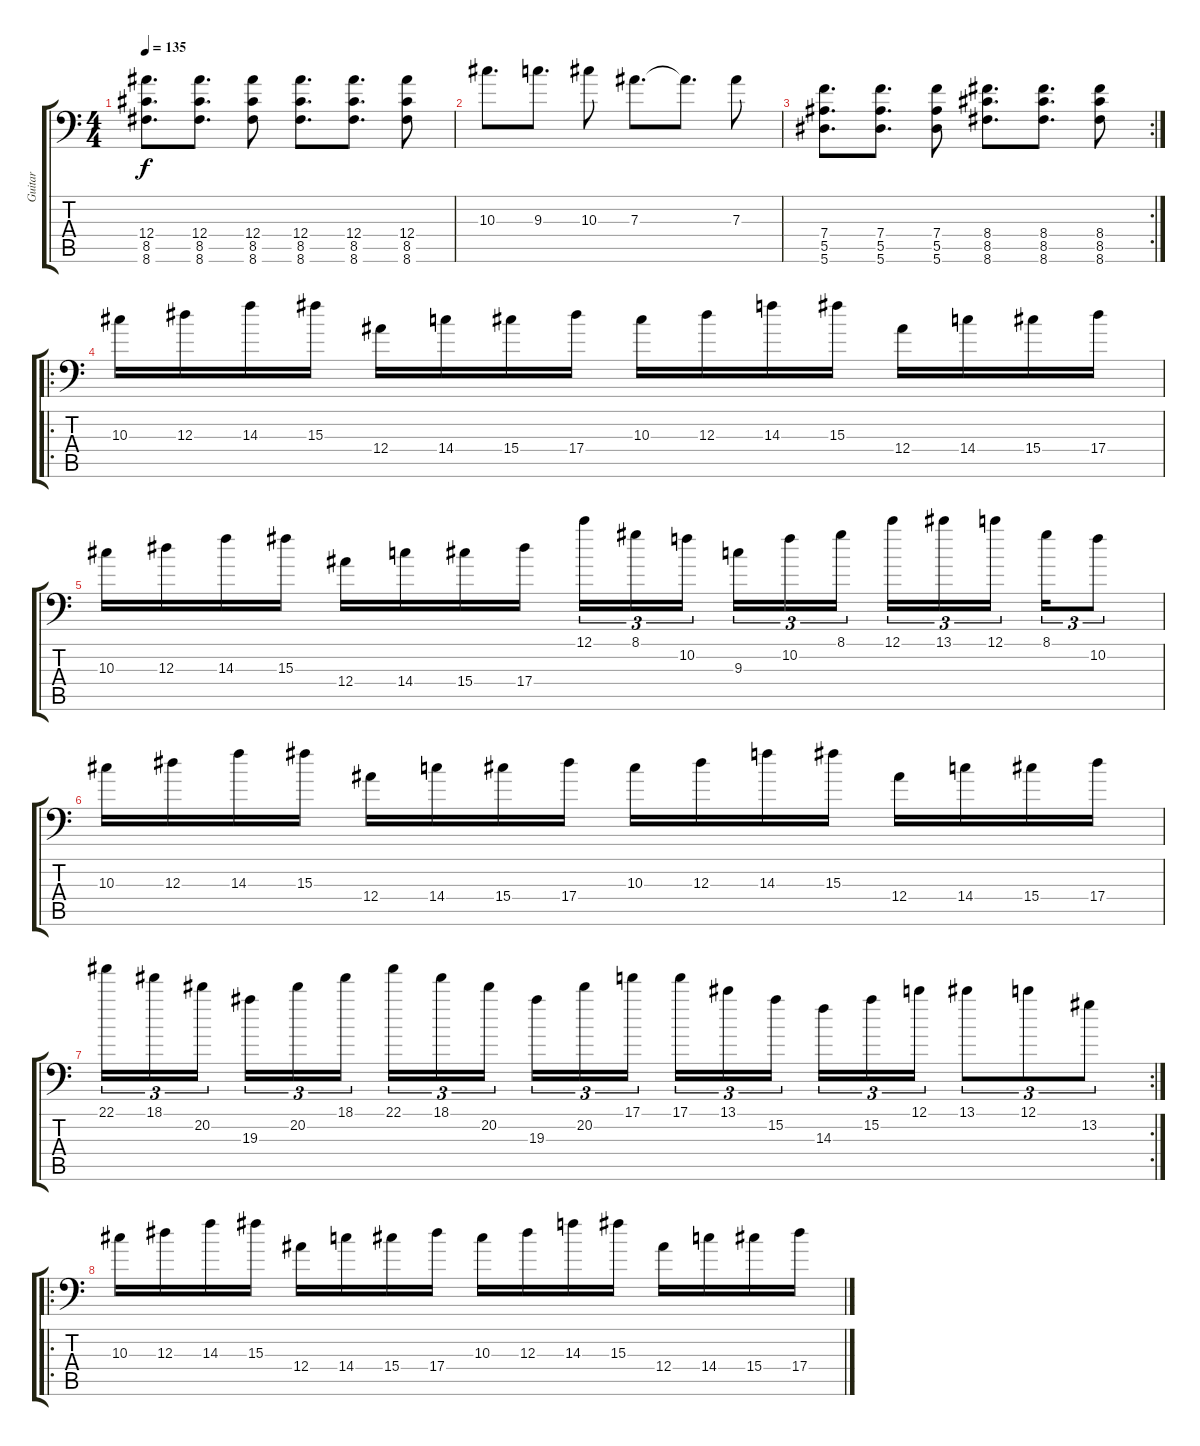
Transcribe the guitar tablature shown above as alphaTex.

\track ("Guitar " "Guitar ") {instrument distortionguitar}
\staff {score tabs}
\tuning (C4 G3 Eb3 Bb2 F2 Bb1) {hide}
\ts (4 4)
\tempo 135
\clef f4
\ks c
(12.4 8.5 8.6).8{d dy f} (12.4 8.5 8.6).8{d} (12.4 8.5 8.6).8 (12.4 8.5 8.6).8{d} (12.4 8.5 8.6).8{d} (12.4 8.5 8.6).8 |
10.3.8{d} 9.3.8{d} 10.3.8 7.3.8{d} 7.3{t}.8{d} 7.3.8 |
\rc 2
(7.4 5.5 5.6).8{d} (7.4 5.5 5.6).8{d} (7.4 5.5 5.6).8 (8.4 8.5 8.6).8{d} (8.4 8.5 8.6).8{d} (8.4 8.5 8.6).8 |
\ro
10.3.16 12.3.16 14.3.16 15.3.16 12.4.16 14.4.16 15.4.16 17.4.16 10.3.16 12.3.16 14.3.16 15.3.16 12.4.16 14.4.16 15.4.16 17.4.16 |
10.3.16 12.3.16 14.3.16 15.3.16 12.4.16 14.4.16 15.4.16 17.4.16 12.1.16{tu (3 2)} 8.1.16{tu (3 2)} 10.2.16{tu (3 2) beam splitsecondary} 9.3.16{tu (3 2)} 10.2.16{tu (3 2)} 8.1.16{tu (3 2)} 12.1.16{tu (3 2)} 13.1.16{tu (3 2)} 12.1.16{tu (3 2) beam splitsecondary} 8.1.16{tu (3 2)} 10.2.8{tu (3 2)} |
10.3.16 12.3.16 14.3.16 15.3.16 12.4.16 14.4.16 15.4.16 17.4.16 10.3.16 12.3.16 14.3.16 15.3.16 12.4.16 14.4.16 15.4.16 17.4.16 |
\rc 2
22.1.16{tu (3 2)} 18.1.16{tu (3 2)} 20.2.16{tu (3 2) beam splitsecondary} 19.3.16{tu (3 2)} 20.2.16{tu (3 2)} 18.1.16{tu (3 2)} 22.1.16{tu (3 2)} 18.1.16{tu (3 2)} 20.2.16{tu (3 2) beam splitsecondary} 19.3.16{tu (3 2)} 20.2.16{tu (3 2)} 17.1.16{tu (3 2)} 17.1.16{tu (3 2)} 13.1.16{tu (3 2)} 15.2.16{tu (3 2) beam splitsecondary} 14.3.16{tu (3 2)} 15.2.16{tu (3 2)} 12.1.16{tu (3 2)} 13.1.8{tu (3 2)} 12.1.8{tu (3 2)} 13.2.8{tu (3 2)} |
\ro
10.3.16{volume 0} 12.3.16 14.3.16 15.3.16 12.4.16 14.4.16 15.4.16 17.4.16 10.3.16 12.3.16 14.3.16 15.3.16 12.4.16 14.4.16 15.4.16 17.4.16
